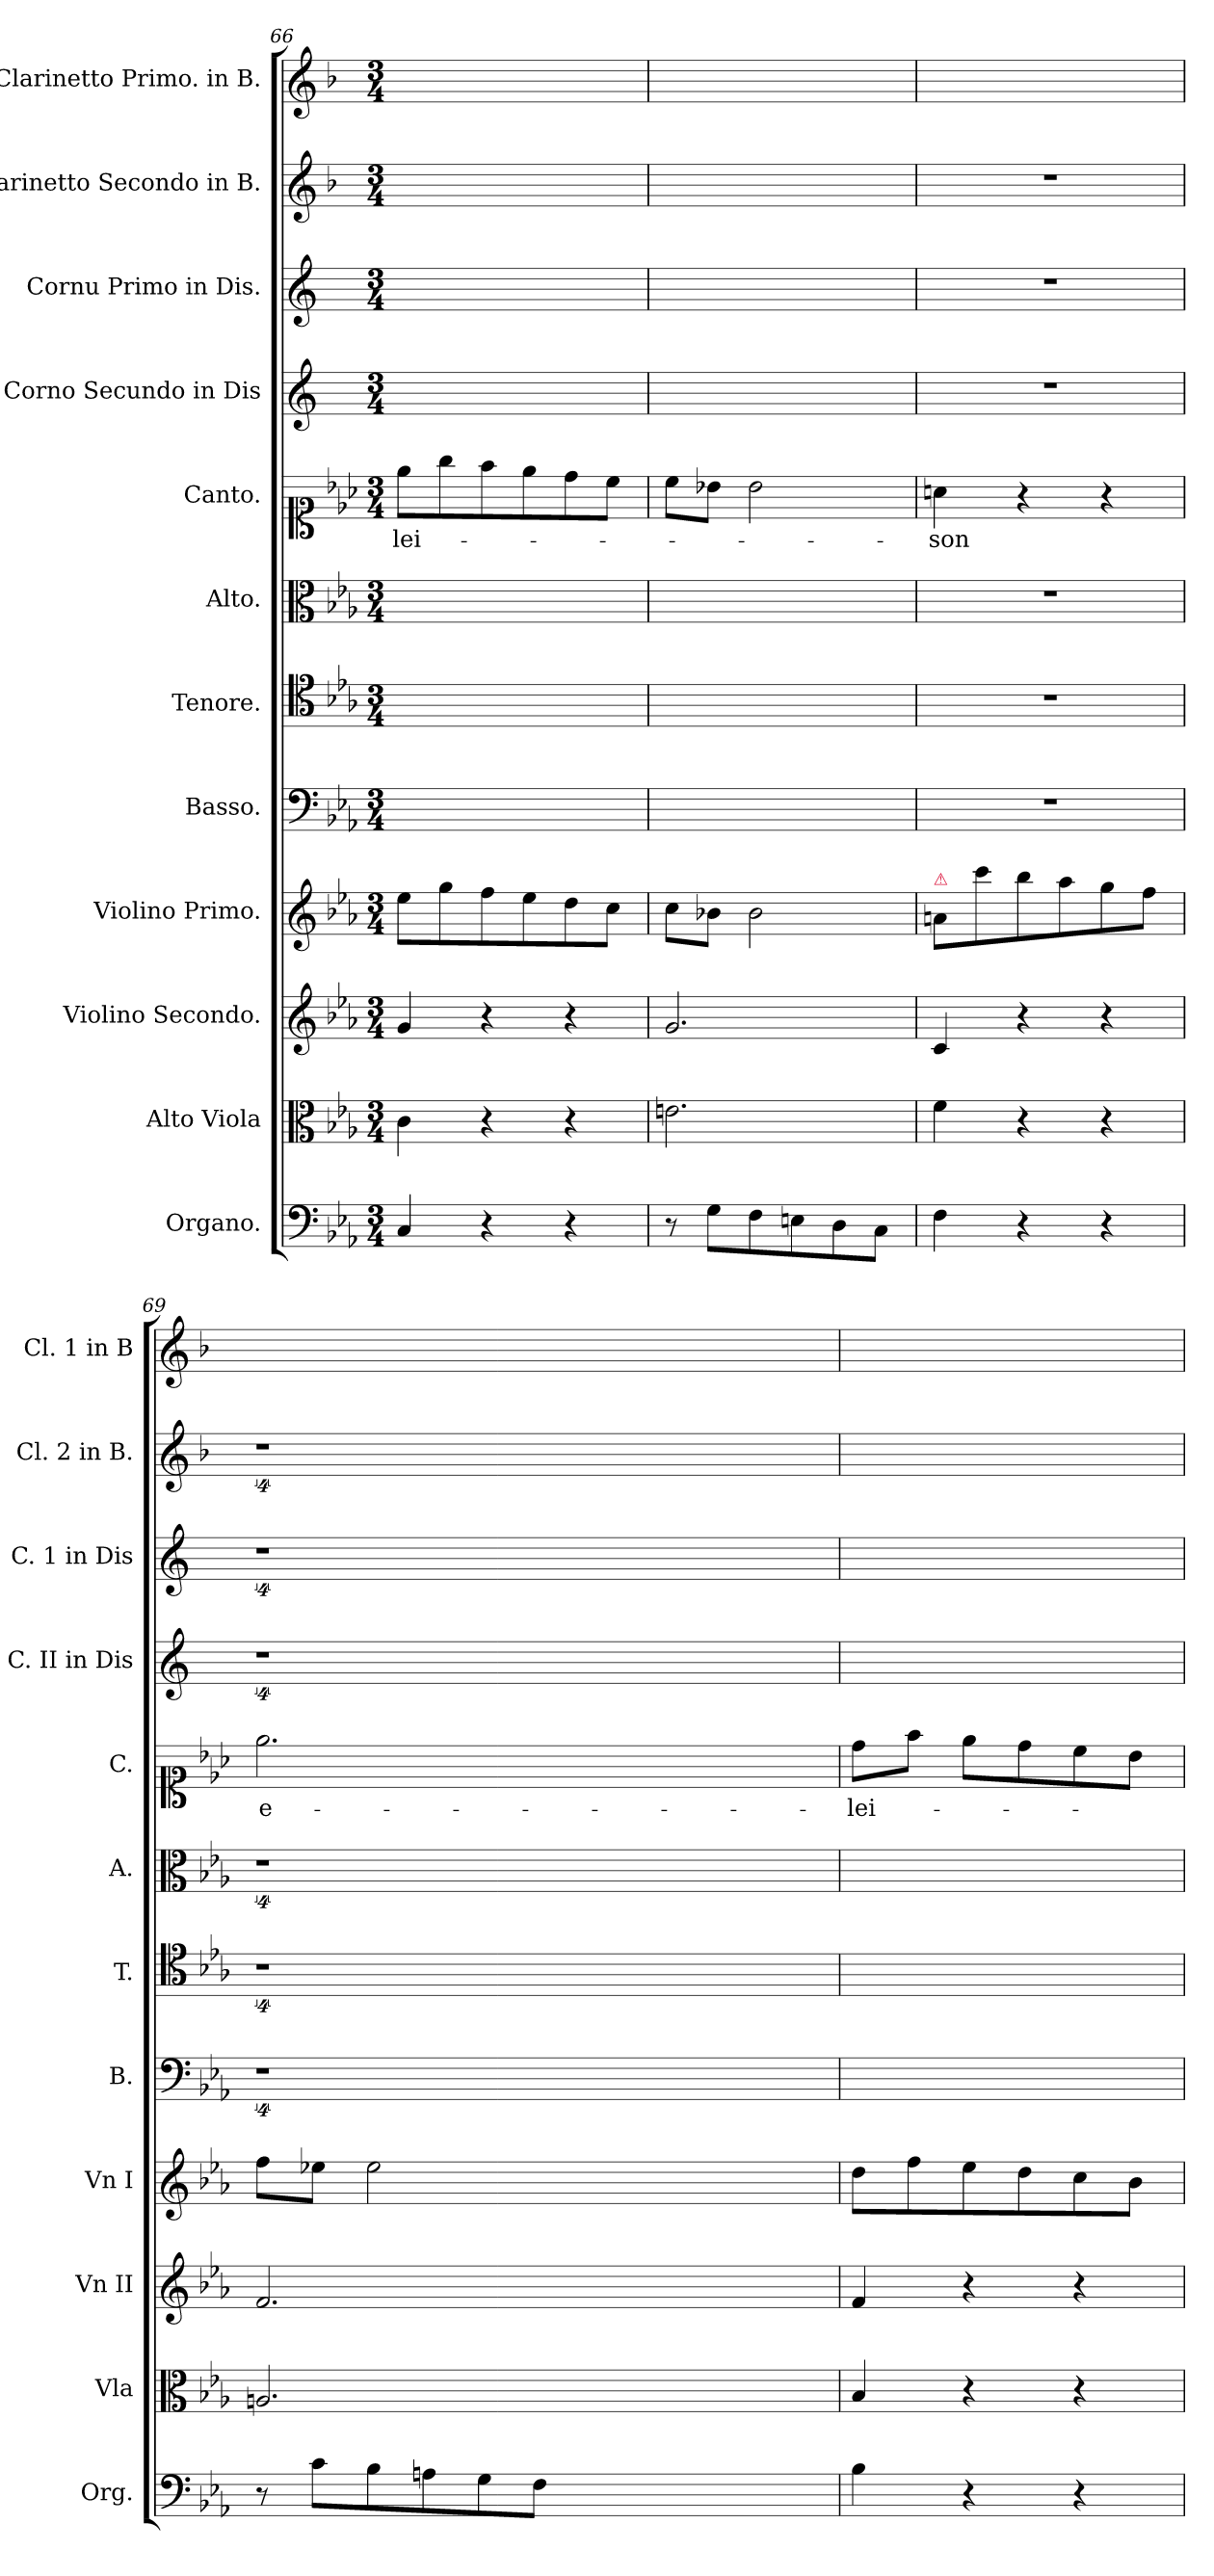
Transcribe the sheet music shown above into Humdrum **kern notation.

**kern	**kern	**kern	**kern	**kern	**kern	**kern	**kern	**text	**kern	**kern	**kern	**kern
*part12	*part11	*part10	*part9	*part8	*part7	*part6	*part5	*part5	*part4	*part3	*part2	*part1
*staff12	*staff11	*staff10	*staff9	*staff8	*staff7	*staff6	*staff5	*staff5	*staff4	*staff3	*staff2	*staff1
*I"Organo.	*I"Alto Viola	*I"Violino Secondo.	*I"Violino Primo.	*I"Basso.	*I"Tenore.	*I"Alto.	*I"Canto.	*	*I"Corno Secundo in Dis	*I"Cornu Primo in Dis.	*I"Clarinetto Secondo in B.	*I"Clarinetto Primo. in B.
*I'Org.	*I'Vla	*I'Vn II	*I'Vn I	*I'B.	*I'T.	*I'A.	*I'C.	*	*I'C. II in Dis	*I'C. 1 in Dis	*I'Cl. 2 in B.	*I'Cl. 1 in B
*clefF4	*clefC3	*clefG2	*clefG2	*clefF4	*clefC4	*clefC3	*clefC1	*	*clefG2	*clefG2	*clefG2	*clefG2
*	*	*	*	*	*	*	*	*	*ITrd-2c-3	*ITrd5c9	*ITrd1c2	*ITrd1c2
*k[b-e-a-]	*k[b-e-a-]	*k[b-e-a-]	*k[b-e-a-]	*k[b-e-a-]	*k[b-e-a-]	*k[b-e-a-]	*k[b-e-a-]	*	*k[b-e-a-]	*k[b-e-a-]	*k[b-e-a-]	*k[b-e-a-]
*E-:	*E-:	*E-:	*E-:	*E-:	*E-:	*E-:	*E-:	*	*E-:	*E-:	*E-:	*E-:
*M3/4	*M3/4	*M3/4	*M3/4	*M3/4	*M3/4	*M3/4	*M3/4	*	*M3/4	*M3/4	*M3/4	*M3/4
=66	=66	=66	=66	=66	=66	=66	=66	=66	=66	=66	=66	=66
4C/	4c\	4g/	8ee-\L	2.ryy	2.ryy	2.ryy	8ee-\L	-lei-	2.ryy	2.ryy	2.ryy	2.ryy
.	.	.	8gg\	.	.	.	8gg\	.	.	.	.	.
4r	4r	4r	8ff\	.	.	.	8ff\	.	.	.	.	.
.	.	.	8ee-\	.	.	.	8ee-\	.	.	.	.	.
4r	4r	4r	8dd\	.	.	.	8dd\	.	.	.	.	.
.	.	.	8cc\J	.	.	.	8cc\J	.	.	.	.	.
=67	=67	=67	=67	=67	=67	=67	=67	=67	=67	=67	=67	=67
8r	2.en\	2.g/	8cc\L	2.ryy	2.ryy	2.ryy	8cc\L	.	2.ryy	2.ryy	2.ryy	2.ryy
8G\L	.	.	8b-X\J	.	.	.	8b-X\J	.	.	.	.	.
8F\	.	.	2b-\	.	.	.	2b-\	.	.	.	.	.
8En\	.	.	.	.	.	.	.	.	.	.	.	.
8D\	.	.	.	.	.	.	.	.	.	.	.	.
8C\J	.	.	.	.	.	.	.	.	.	.	.	.
=68	=68	=68	=68	=68	=68	=68	=68	=68	=68	=68	=68	=68
!	!	!	!LO:TX:a:color=crimson:t=⚠	!	!	!	!	!	!	!	!	!
4F\	4f\	4c/	8an/L	2.r	2.r	2.r	4an\	-son	2.r	2.r	2.r	2.ryy
.	.	.	8ccc\	.	.	.	.	.	.	.	.	.
4r	4r	4r	8bb-\	.	.	.	4r	.	.	.	.	.
.	.	.	8aa-\	.	.	.	.	.	.	.	.	.
4r	4r	4r	8gg\	.	.	.	4r	.	.	.	.	.
.	.	.	8ff\J	.	.	.	.	.	.	.	.	.
=69	=69	=69	=69	=69	=69	=69	=69	=69	=69	=69	=69	=69
8r	2.An/	2.f/	8ff\L	4%9r	4%9r	4%9r	2.ee-\	e-	4%9r	4%9r	4%9r	2.ryy
8c\L	.	.	8ee-X\J	.	.	.	.	.	.	.	.	.
8B-\	.	.	2ee-\	.	.	.	.	.	.	.	.	.
8An\	.	.	.	.	.	.	.	.	.	.	.	.
8G\	.	.	.	.	.	.	.	.	.	.	.	.
8F\J	.	.	.	.	.	.	.	.	.	.	.	.
1.ryy	1.ryy	1.ryy	1.ryy	.	.	.	1.ryy	.	.	.	.	1.ryy
=70	=70	=70	=70	=70	=70	=70	=70	=70	=70	=70	=70	=70
4B-\	4B-/	4f/	8dd\L	2.ryy	2.ryy	2.ryy	8dd\L	-lei-	2.ryy	2.ryy	2.ryy	2.ryy
.	.	.	8ff\	.	.	.	8ff\J	.	.	.	.	.
4r	4r	4r	8ee-\	.	.	.	8ee-\L	.	.	.	.	.
.	.	.	8dd\	.	.	.	8dd\	.	.	.	.	.
4r	4r	4r	8cc\	.	.	.	8cc\	.	.	.	.	.
.	.	.	8b-\J	.	.	.	8b-\J	.	.	.	.	.
=	=	=	=	=	=	=	=	=	=	=	=	=
*-	*-	*-	*-	*-	*-	*-	*-	*-	*-	*-	*-	*-
